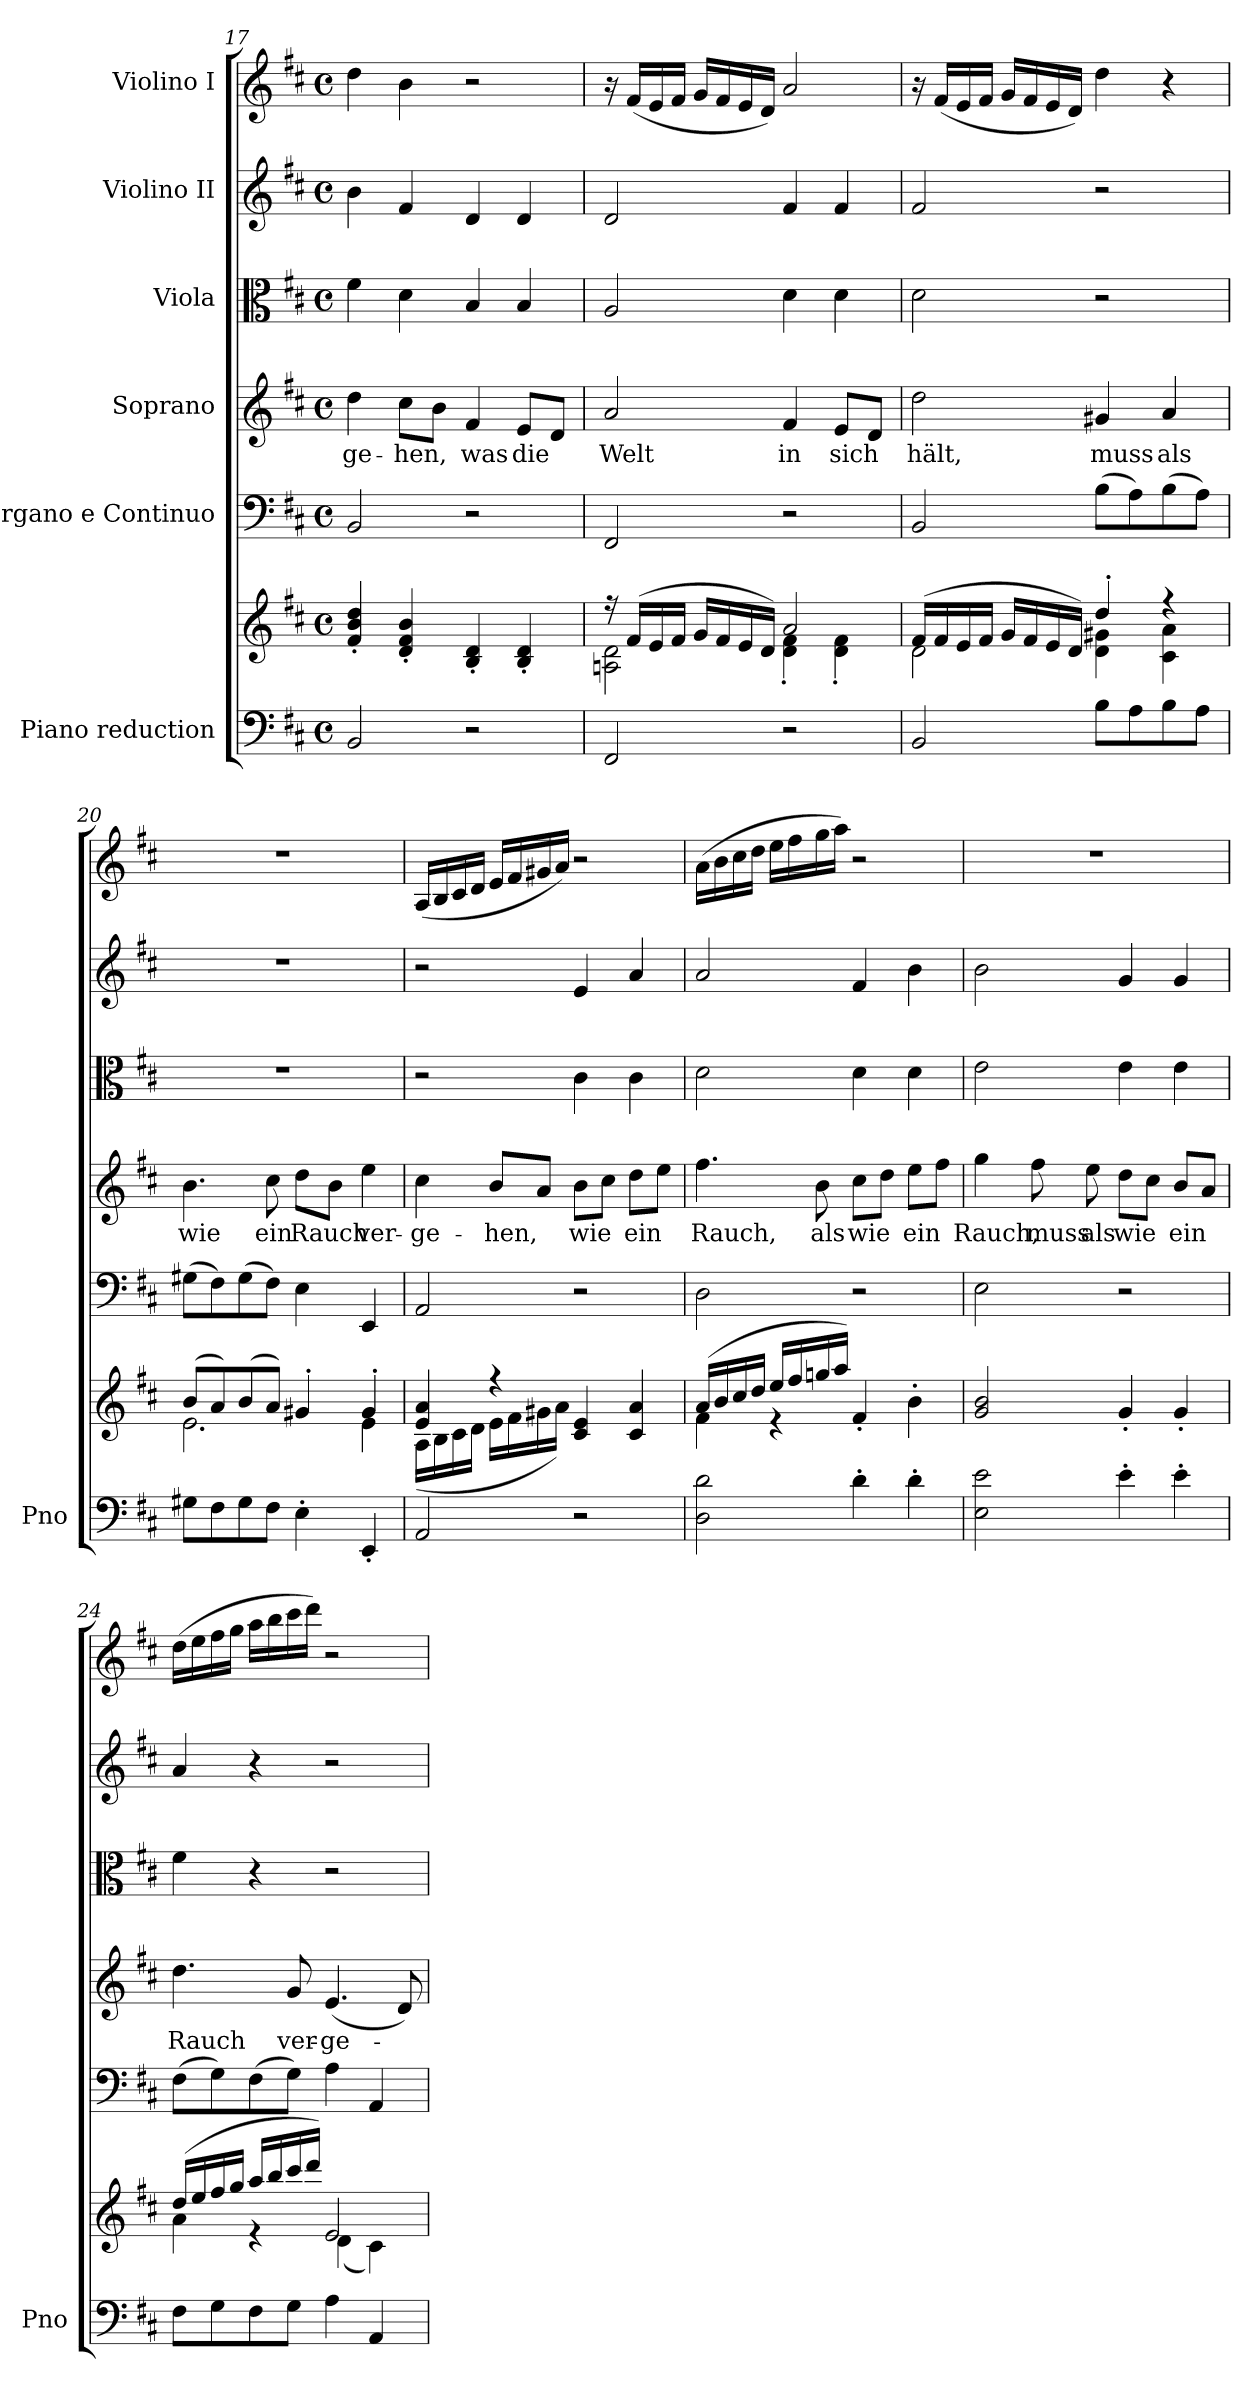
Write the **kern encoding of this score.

**kern	**kern	**kern	**kern	**text	**kern	**kern	**kern
*part6	*part6	*part5	*part4	*part4	*part3	*part2	*part1
*staff7	*staff6	*staff5	*staff4	*staff4	*staff3	*staff2	*staff1
*I"Piano reduction	*	*I"Organo e Continuo	*I"Soprano	*	*I"Viola	*I"Violino II	*I"Violino I
*I'Pno	*	*	*	*	*	*	*
*clefF4	*clefG2	*clefF4	*clefG2	*	*clefC3	*clefG2	*clefG2
*k[f#c#]	*k[f#c#]	*k[f#c#]	*k[f#c#]	*	*k[f#c#]	*k[f#c#]	*k[f#c#]
*M4/4	*M4/4	*M4/4	*M4/4	*	*M4/4	*M4/4	*M4/4
*met(c)	*met(c)	*met(c)	*met(c)	*	*met(c)	*met(c)	*met(c)
=17	=17	=17	=17	=17	=17	=17	=17
!	!	!	!	!LO:LY:b	!	!	!
2BB/	4f#/' 4b/' 4dd/'	2BB/	4dd\	ge-	4f#\	4b\	4dd\
!	!	!	!	!LO:LY:b	!	!	!
.	4d/' 4f#/' 4b/'	.	8cc#\L	hen,	4d\	4f#/	4b\
.	.	.	8b\J	.	.	.	.
!	!	!	!	!LO:LY:b	!	!	!
2r	4B/' 4d/'	2r	4f#/	was	4B/	4d/	2r
!	!	!	!	!LO:LY:b	!	!	!
.	4B/' 4d/'	.	8e/L	die	4B/	4d/	.
.	.	.	8d/J	.	.	.	.
!!LO:PB:g=z
=18	=18	=18	=18	=18	=18	=18	=18
*	*^	*	*	*	*	*	*
!	!	!	!	!	!LO:LY:b	!	!	!
2FF#/	16r	2An\ 2d\	2FF#/	2a/	Welt	2A/	2d/	16r
.	(>16f#/LL	.	.	.	.	.	.	(<16f#/LL
.	16e/	.	.	.	.	.	.	16e/
.	16f#/JJ	.	.	.	.	.	.	16f#/JJ
.	16g/LL	.	.	.	.	.	.	16g/LL
.	16f#/	.	.	.	.	.	.	16f#/
.	16e/	.	.	.	.	.	.	16e/
.	16d/JJ)	.	.	.	.	.	.	16d/JJ)
!	!	!	!	!	!LO:LY:b	!	!	!
2r	2a/	4d\' 4f#\'	2r	4f#/	in	4d\	4f#/	2a/
!	!	!	!	!	!LO:LY:b	!	!	!
.	.	4d\' 4f#\'	.	8e/L	sich	4d\	4f#/	.
.	.	.	.	8d/J	.	.	.	.
=19	=19	=19	=19	=19	=19	=19	=19	=19
!	!	!	!	!	!LO:LY:b	!	!	!
2BB/	(>16f#/LL	2d\	2BB/	2dd\	hält,	2d\	2f#/	16r
.	16f#/	.	.	.	.	.	.	(<16f#/LL
.	16e/	.	.	.	.	.	.	16e/
.	16f#/JJ	.	.	.	.	.	.	16f#/JJ
.	16g/LL	.	.	.	.	.	.	16g/LL
.	16f#/	.	.	.	.	.	.	16f#/
.	16e/	.	.	.	.	.	.	16e/
.	16d/JJ)	.	.	.	.	.	.	16d/JJ)
!	!	!	!	!	!LO:LY:b	!	!	!
8B\L	4dd'/	4d\ 4g#X\	(>8B\L	4g#X/	muss	2r	2r	4dd\
8A\	.	.	8A\)	.	.	.	.	.
!	!	!	!	!	!LO:LY:b	!	!	!
8B\	4r	4c#\ 4a\	(>8B\	4a/	als	.	.	4r
8A\J	.	.	8A\J)	.	.	.	.	.
=20	=20	=20	=20	=20	=20	=20	=20	=20
!	!	!	!	!	!LO:LY:b	!	!	!
8G#X\L	(>8b/L	2.e\	(>8G#X\L	4.b\	wie	1r	1r	1r
8F#\	8a/)	.	8F#\)	.	.	.	.	.
8G#\	(>8b/	.	(>8G#\	.	.	.	.	.
!	!	!	!	!	!LO:LY:b	!	!	!
8F#\J	8a/J)	.	8F#\J)	8cc#\	ein	.	.	.
!	!	!	!	!	!LO:LY:b	!	!	!
4E'\	4g#X'/	.	4E\	8dd\L	Rauch	.	.	.
.	.	.	.	8b\J	.	.	.	.
!	!	!	!	!	!LO:LY:b	!	!	!
4EE'/	4g#'/	4e\	4EE/	4ee\	ver-	.	.	.
=21	=21	=21	=21	=21	=21	=21	=21	=21
!	!	!	!	!	!LO:LY:b	!	!	!
2AA/	4e/ 4a/	(<16A\LL	2AA/	4cc#\	ge-	2r	2r	(<16A/LL
.	.	16B\	.	.	.	.	.	16B/
.	.	16c#\	.	.	.	.	.	16c#/
.	.	16d\JJ	.	.	.	.	.	16d/JJ
!	!	!	!	!	!LO:LY:b	!	!	!
.	4r	16e\LL	.	8b/L	hen,	.	.	16e/LL
.	.	16f#\	.	.	.	.	.	16f#/
.	.	16g#X\	.	8a/J	.	.	.	16g#X/
.	.	16a\JJ)	.	.	.	.	.	16a/JJ)
!	!	!	!	!	!LO:LY:b	!	!	!
2r	4c#/ 4e/	2ryy	2r	8b\L	wie	4c#\	4e/	2r
.	.	.	.	8cc#\J	.	.	.	.
!	!	!	!	!	!LO:LY:b	!	!	!
.	4c#/ 4a/	.	.	8dd\L	ein	4c#\	4a/	.
.	.	.	.	8ee\J	.	.	.	.
!!LO:LB:g=z
=22	=22	=22	=22	=22	=22	=22	=22	=22
!	!	!	!	!	!LO:LY:b	!	!	!
2D\ 2d\	(>16a/LL	4f#\	2D\	4.ff#\	Rauch,	2d\	2a/	(>16a\LL
.	16b/	.	.	.	.	.	.	16b\
.	16cc#/	.	.	.	.	.	.	16cc#\
.	16dd/JJ	.	.	.	.	.	.	16dd\JJ
.	16ee/LL	4r	.	.	.	.	.	16ee\LL
.	16ff#/	.	.	.	.	.	.	16ff#\
!	!	!	!	!	!LO:LY:b	!	!	!
.	16ggn/	.	.	8b\	als	.	.	16gg\
.	16aa/JJ)	.	.	.	.	.	.	16aa\JJ)
!	!	!	!	!	!LO:LY:b	!	!	!
4d'\	4f#'/	2ryy	2r	8cc#\L	wie	4d\	4f#/	2r
.	.	.	.	8dd\J	.	.	.	.
!	!	!	!	!	!LO:LY:b	!	!	!
4d'\	4b'\	.	.	8ee\L	ein	4d\	4b\	.
.	.	.	.	8ff#\J	.	.	.	.
*	*v	*v	*	*	*	*	*	*
=23	=23	=23	=23	=23	=23	=23	=23
!	!	!	!	!LO:LY:b	!	!	!
2E\ 2e\	2g/ 2b/	2E\	4gg\	Rauch,	2e\	2b\	1r
!	!	!	!	!LO:LY:b	!	!	!
.	.	.	8ff#\	muss	.	.	.
!	!	!	!	!LO:LY:b	!	!	!
.	.	.	8ee\	als	.	.	.
!	!	!	!	!LO:LY:b	!	!	!
4e'\	4g'/	2r	8dd\L	wie	4e\	4g/	.
.	.	.	8cc#\J	.	.	.	.
!	!	!	!	!LO:LY:b	!	!	!
4e'\	4g'/	.	8b/L	ein	4e\	4g/	.
.	.	.	8a/J	.	.	.	.
=24	=24	=24	=24	=24	=24	=24	=24
*	*^	*	*	*	*	*	*
!	!	!	!	!	!LO:LY:b	!	!	!
8F#\L	(>16dd/LL	4a\	(>8F#\L	4.dd\	Rauch	4f#\	4a/	(>16dd\LL
.	16ee/	.	.	.	.	.	.	16ee\
8G\	16ff#/	.	8G\)	.	.	.	.	16ff#\
.	16gg/JJ	.	.	.	.	.	.	16gg\JJ
8F#\	16aa/LL	4r	(>8F#\	.	.	4r	4r	16aa\LL
.	16bb/	.	.	.	.	.	.	16bb\
!	!	!	!	!	!LO:LY:b	!	!	!
8G\J	16ccc#/	.	8G\J)	8g/	ver-	.	.	16ccc#\
.	16ddd/JJ)	.	.	.	.	.	.	16ddd\JJ)
!	!	!	!	!	!LO:LY:b	!	!	!
4A\	2e/	(<4d\	4A\	(<4.e/	-ge-	2r	2r	2r
4AA/	.	4c#\)	4AA/	.	.	.	.	.
.	.	.	.	8d/)	.	.	.	.
*	*v	*v	*	*	*	*	*	*
=	=	=	=	=	=	=	=
*-	*-	*-	*-	*-	*-	*-	*-
